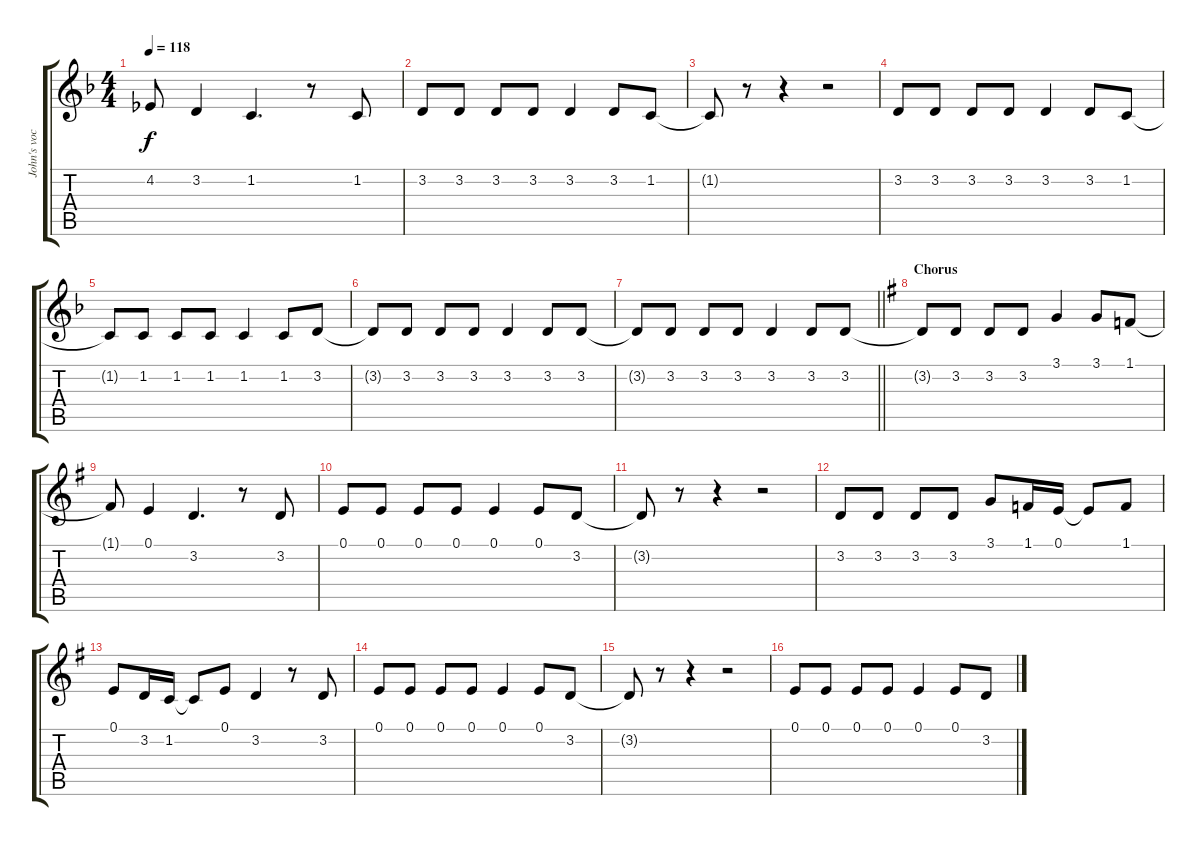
\track ("John's vocals" "John's voc") {instrument altosax}
\staff {score tabs}
\tuning (E4 B3 G3 D3 A2 E2) {hide}
\ts (4 4)
\tempo 118
\clef g2
\ks f
4.2{t}.8{dy f} 3.2.4 1.2.4{d} r.8 1.2.8 |
3.2.8 3.2.8 3.2.8 3.2.8 3.2.4 3.2.8 1.2.8 |
1.2{t}.8 r.8 r.4 r.2 |
3.2.8 3.2.8 3.2.8 3.2.8 3.2.4 3.2.8 1.2.8 |
1.2{t}.8 1.2.8 1.2.8 1.2.8 1.2.4 1.2.8 3.2.8 |
3.2{t}.8 3.2.8 3.2.8 3.2.8 3.2.4 3.2.8 3.2.8 |
\barLineRight lightlight
3.2{t}.8 3.2.8 3.2.8 3.2.8 3.2.4 3.2.8 3.2.8 |
\section ("" "Chorus")
\ks g
3.2{t}.8 3.2.8 3.2.8 3.2.8 3.1.4 3.1.8 1.1.8 |
1.1{t}.8 0.1.4 3.2.4{d} r.8 3.2.8 |
0.1.8 0.1.8 0.1.8 0.1.8 0.1.4 0.1.8 3.2.8 |
3.2{t}.8 r.8 r.4 r.2 |
3.2.8 3.2.8 3.2.8 3.2.8 3.1.8 1.1.16 0.1.16 0.1{t}.8 1.1.8 |
0.1.8 3.2.16 1.2.16 1.2{t}.8 0.1.8 3.2.4 r.8 3.2.8 |
0.1.8 0.1.8 0.1.8 0.1.8 0.1.4 0.1.8 3.2.8 |
3.2{t}.8 r.8 r.4 r.2 |
0.1.8 0.1.8 0.1.8 0.1.8 0.1.4 0.1.8 3.2.8
